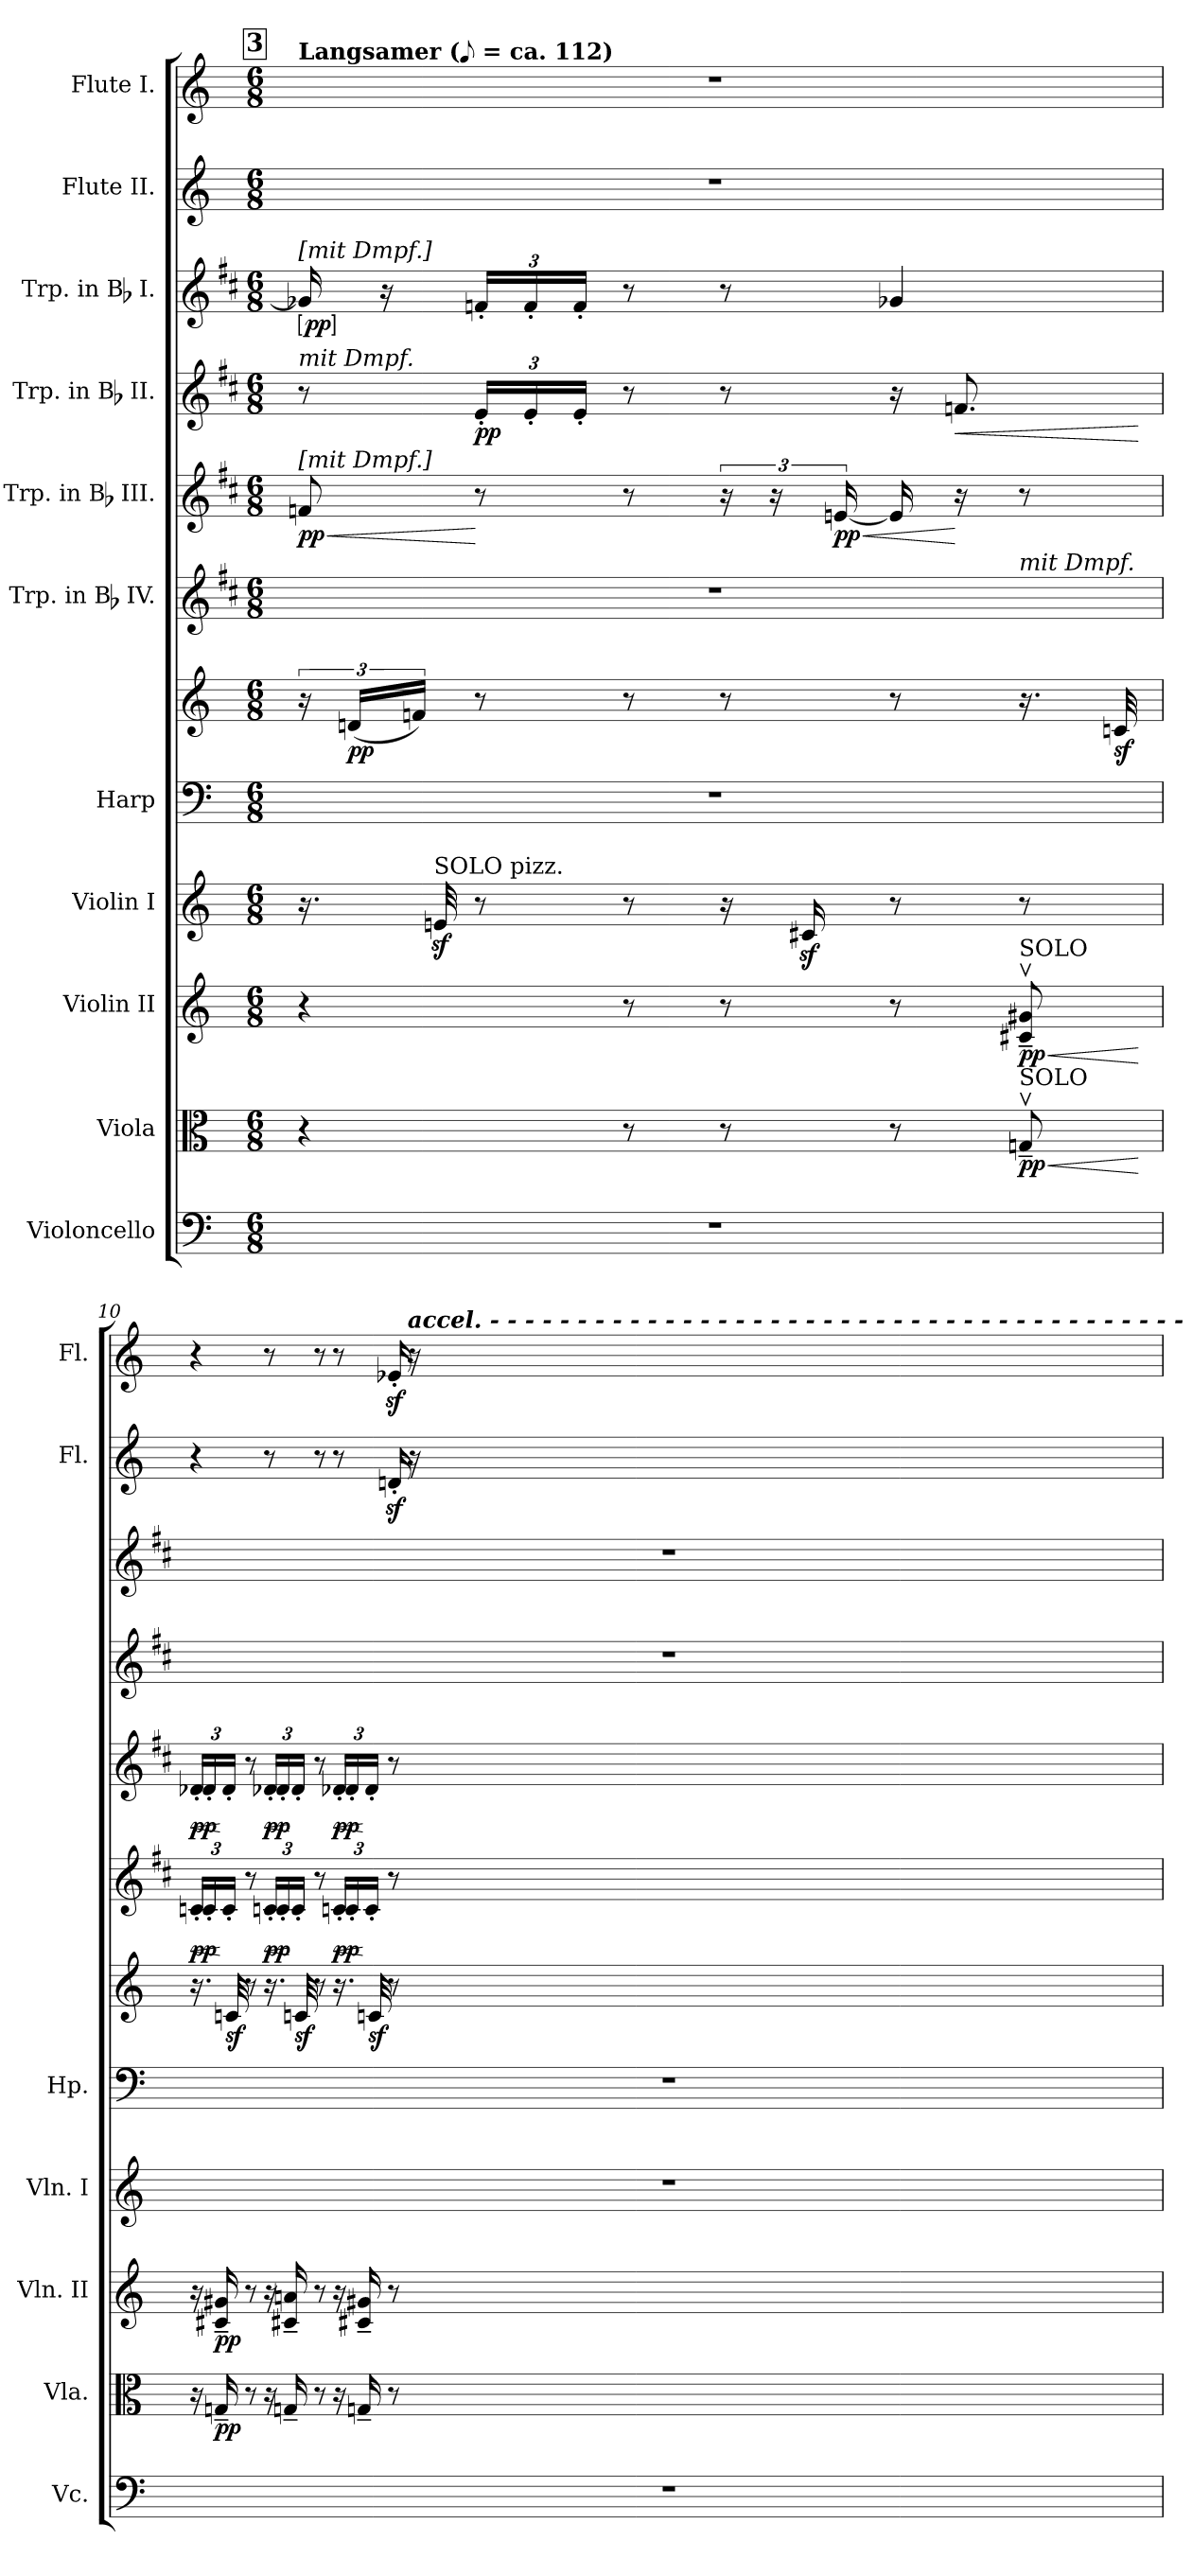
**kern	**kern	**dynam	**kern	**dynam	**kern	**kern	**kern	**dynam	**kern	**dynam	**kern	**dynam	**kern	**dynam	**kern	**dynam	**kern	**kern
*part11	*part10	*part10	*part9	*part9	*part8	*part7	*part7	*part7	*part6	*part6	*part5	*part5	*part4	*part4	*part3	*part3	*part2	*part1
*staff12	*staff11	*staff11	*staff10	*staff10	*staff9	*staff8	*staff7	*staff7/8	*staff6	*staff6	*staff5	*staff5	*staff4	*staff4	*staff3	*staff3	*staff2	*staff1
*I"Violoncello	*I"Viola	*	*I"Violin II	*	*I"Violin I	*I"Harp	*	*	*I"Trp. in Bb IV.	*	*I"Trp. in Bb III.	*	*I"Trp. in Bb II.	*	*I"Trp. in Bb I.	*	*I"Flute II.	*I"Flute I.
*I'Vc.	*I'Vla.	*	*I'Vln. II	*	*I'Vln. I	*I'Hp.	*	*	*	*	*	*	*	*	*	*	*I'Fl.	*I'Fl.
*clefF4	*clefC3	*	*clefG2	*	*clefG2	*clefF4	*clefG2	*	*clefG2	*	*clefG2	*	*clefG2	*	*clefG2	*	*clefG2	*clefG2
*	*	*	*	*	*	*	*	*	*ITrd1c2	*	*ITrd1c2	*	*ITrd1c2	*	*ITrd1c2	*	*	*
*k[]	*k[]	*	*k[]	*	*k[]	*k[]	*k[]	*	*k[]	*	*k[]	*	*k[]	*	*k[]	*	*k[]	*k[]
*C:	*C:	*	*C:	*	*C:	*C:	*C:	*	*C:	*	*C:	*	*C:	*	*C:	*	*C:	*C:
*M6/8	*M6/8	*	*M6/8	*	*M6/8	*M6/8	*M6/8	*	*M6/8	*	*M6/8	*	*M6/8	*	*M6/8	*	*M6/8	*M6/8
!!LO:REH:place=s1:t=3
=9	=9	=9	=9	=9	=9	=9	=9	=9	=9	=9	=9	=9	=9	=9	=9	=9	=9	=9
!	!	!	!	!	!	!	!	!	!	!	!	!	!	!	!	!	!	!LO:TX:a:B:t=Langsamer ([eighth] = ca. 112)
!	!	!	!	!	!	!	!	!	!	!	!	!	!	!	!LO:TX:a:i:t=[mit Dmpf.]	!	!	!
!	!	!	!	!	!	!	!	!	!	!	!	!	!LO:TX:a:i:t=mit Dmpf.	!	!	!	!	!
!	!	!	!	!	!	!	!	!	!	!	!LO:TX:a:i:t=[mit Dmpf.]	!	!	!	!	!	!	!
!	!	!	!	!	!	!	!	!	!	!	!	!LO:HP:b	!	!	!	!LO:DY:ed=brack	!	!
*	*	*	*	*	*	*	*	*	*^	*	*	*	*	*	*	*	*	*
4%3r	4r	.	4r	.	16.r	4%3r	24r	.	4%3r	2ryy	.	8e-X	< pp	8r	.	16f-X]	pp	4%3r	4%3r
.	.	.	.	.	.	.	(24dnLL	pp	.	.	.	.	.	.	.	.	.	.	.
.	.	.	.	.	.	.	.	.	.	.	.	.	.	.	.	16r	.	.	.
.	.	.	.	.	.	.	24fnJJ)	.	.	.	.	.	.	.	.	.	.	.	.
!	!	!	!	!	!LO:TX:a:t=SOLO pizz.	!	!	!	!	!	!	!	!	!	!	!	!	!	!
.	.	.	.	.	32enz	.	.	.	.	.	.	.	.	.	.	.	.	.	.
.	.	.	.	.	8r	.	8r	.	.	.	.	8r	[	24d'LL	pp	24e-X'LL	.	.	.
.	.	.	.	.	.	.	.	.	.	.	.	.	.	24d'	.	24e-'	.	.	.
.	.	.	.	.	.	.	.	.	.	.	.	.	.	24d'JJ	.	24e-'JJ	.	.	.
.	8r	.	8r	.	8r	.	8r	.	.	.	.	8r	.	8r	.	8r	.	.	.
.	8r	.	8r	.	16r	.	8r	.	.	.	.	24r	.	8r	.	8r	.	.	.
.	.	.	.	.	.	.	.	.	.	.	.	24r	.	.	.	.	.	.	.
.	.	.	.	.	16c#Xz	.	.	.	.	.	.	.	.	.	.	.	.	.	.
!	!	!	!	!	!	!	!	!	!	!	!	!	!LO:HP:b	!	!	!	!	!	!
.	.	.	.	.	.	.	.	.	.	.	.	[24dn	< pp	.	.	.	.	.	.
.	8r	.	8r	.	8r	.	8r	.	.	8ryy	.	16d]	.	16r	.	4f-X	.	.	.
!	!	!	!	!	!	!	!	!	!	!	!	!	!	!	!LO:HP:b	!	!	!	!
.	.	.	.	.	.	.	.	.	.	.	.	16r	[	8.e-X	<	.	.	.	.
!	!	!	!	!	!	!	!	!	!	!LO:TX:a:i:t=mit Dmpf.	!	!	!	!	!	!	!	!	!
!	!	!	!LO:TX:a:t=SOLO	!	!	!	!	!	!	!	!	!	!	!	!	!	!	!	!
!	!LO:TX:a:t=SOLO	!	!	!	!	!	!	!	!	!	!	!	!	!	!	!	!	!	!
!	!	!LO:HP:b	!	!LO:HP:b	!	!	!	!	!	!	!	!	!	!	!	!	!	!	!
.	8Gn~v	< pp	8c#X~v 8g#X~v	< pp	8r	.	16.r	.	.	8ryy	.	8r	.	.	.	.	.	.	.
.	.	.	.	.	.	.	32cn	sf	.	.	.	.	.	.	.	.	.	.	.
.	.	[	.	[	.	.	.	.	.	.	.	.	.	.	[	.	.	.	.
=10	=10	=10	=10	=10	=10	=10	=10	=10	=10	=10	=10	=10	=10	=10	=10	=10	=10	=10	=10
!	!	!	!	!	!	!	!	!	!	!	!LO:HP:b	!	!LO:HP:b	!	!	!	!	!	!
*	*	*	*	*	*	*	*	*	*v	*v	*	*	*	*	*	*	*	*	*
4%3r	16r	.	16r	.	4%3r	4%3r	16.r	.	24B-X'LL	< pp	24c-X'LL	< pp	4%3r	.	4%3r	.	4r	4r
.	.	.	.	.	.	.	.	.	24B-'	.	24c-'	.	.	.	.	.	.	.
.	16Gn~	pp	16c#X~ 16g#X~	pp	.	.	.	.	.	.	.	.	.	.	.	.	.	.
.	.	.	.	.	.	.	.	.	24B-'JJ	[	24c-'JJ	[	.	.	.	.	.	.
.	.	.	.	.	.	.	32cn	sf	.	.	.	.	.	.	.	.	.	.
.	8r	.	8r	.	.	.	8r	.	8r	.	8r	.	.	.	.	.	.	.
!	!	!	!	!	!	!	!	!	!	!LO:HP:b	!	!LO:HP:b	!	!	!	!	!	!
.	16r	.	16r	.	.	.	16.r	.	24B-X'LL	< pp	24c-X'LL	< pp	.	.	.	.	8r	8r
.	.	.	.	.	.	.	.	.	24B-'	.	24c-'	.	.	.	.	.	.	.
.	16Gn~	.	16c#X~ 16an~	.	.	.	.	.	.	.	.	.	.	.	.	.	.	.
.	.	.	.	.	.	.	.	.	24B-'JJ	[	24c-'JJ	[	.	.	.	.	.	.
.	.	.	.	.	.	.	32cn	sf	.	.	.	.	.	.	.	.	.	.
.	8r	.	8r	.	.	.	8r	.	8r	.	8r	.	.	.	.	.	8r	8r
!	!	!	!	!	!	!	!	!	!	!LO:HP:b	!	!LO:HP:b	!	!	!	!	!	!
.	16r	.	16r	.	.	.	16.r	.	24B-X'LL	< pp	24c-X'LL	< pp	.	.	.	.	8r	8r
.	.	.	.	.	.	.	.	.	24B-'	.	24c-'	.	.	.	.	.	.	.
.	16Gn~	.	16c#X~ 16g#X~	.	.	.	.	.	.	.	.	.	.	.	.	.	.	.
.	.	.	.	.	.	.	.	.	24B-'JJ	[	24c-'JJ	[	.	.	.	.	.	.
.	.	.	.	.	.	.	32cn	sf	.	.	.	.	.	.	.	.	.	.
.	8r	.	8r	.	.	.	8r	.	8r	.	8r	.	.	.	.	.	16dnz'	16e-Xz'
!	!	!	!	!	!	!	!	!	!	!	!	!	!	!	!	!	!	!LO:TX:a:Bi:t=accel. - - - - - - - - - - - - - - - - - - - - - - - - - - - - - - - - - - - - - - - - - - - - - - - - - - - - - - - -  - - - - - - - - - - - - - - - - - - - -
.	.	.	.	.	.	.	.	.	.	.	.	.	.	.	.	.	16r	16r
=	=	=	=	=	=	=	=	=	=	=	=	=	=	=	=	=	=	=
*-	*-	*-	*-	*-	*-	*-	*-	*-	*-	*-	*-	*-	*-	*-	*-	*-	*-	*-
